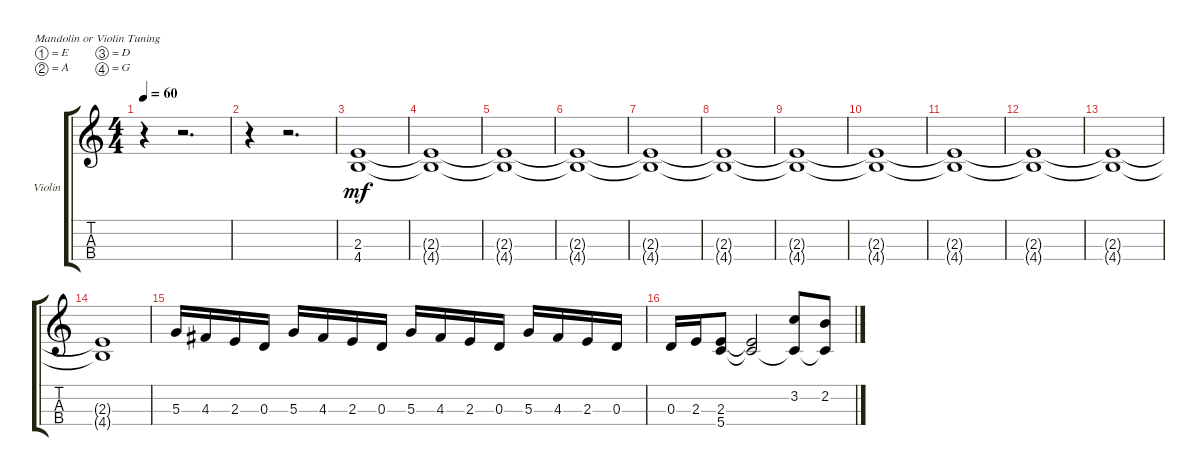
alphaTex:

\defaultSystemsLayout 4
\bracketExtendMode groupsimilarinstruments
\firstSystemTrackNameOrientation horizontal
\otherSystemsTrackNameOrientation horizontal
\track ("Violin" "Violin") {instrument violin}
\staff {score tabs}
\tuning (E5 A4 D4 G3)
\ts (4 4)
\tempo 60
\clef g2
\scale
0.333333
\ks c
r.4{dy mf} r.2{d} |
\scale
0.333333 r.4 r.2{d} |
\scale
0.333333 (2.3 4.4).1 |
\scale
0.333333 (2.3{t} 4.4{t}).1 |
\scale
0.333333 (2.3{t} 4.4{t}).1 |
\scale
0.333333 (2.3{t} 4.4{t}).1 |
\scale
0.333333 (2.3{t} 4.4{t}).1 |
\scale
0.333333 (2.3{t} 4.4{t}).1 |
\scale
0.333333 (2.3{t} 4.4{t}).1 |
\scale
0.333333 (2.3{t} 4.4{t}).1 |
\scale
0.333333 (2.3{t} 4.4{t}).1 |
\scale
0.333333 (2.3{t} 4.4{t}).1 |
\scale
0.333333 (2.3{t} 4.4{t}).1 |
\scale
0.333333 (2.3{t} 4.4{t}).1 |
\scale
0.333333 5.3.16 4.3.16 2.3.16 0.3.16 5.3.16 4.3.16 2.3.16 0.3.16 5.3.16 4.3.16 2.3.16 0.3.16 5.3.16 4.3.16 2.3.16 0.3.16 |
\scale
0.333333 0.3.16 2.3.16 (2.3 5.4).8 (2.3{t} 5.4{t}).2 (3.2 5.4{t}).8 (2.2 5.4{t}).8
